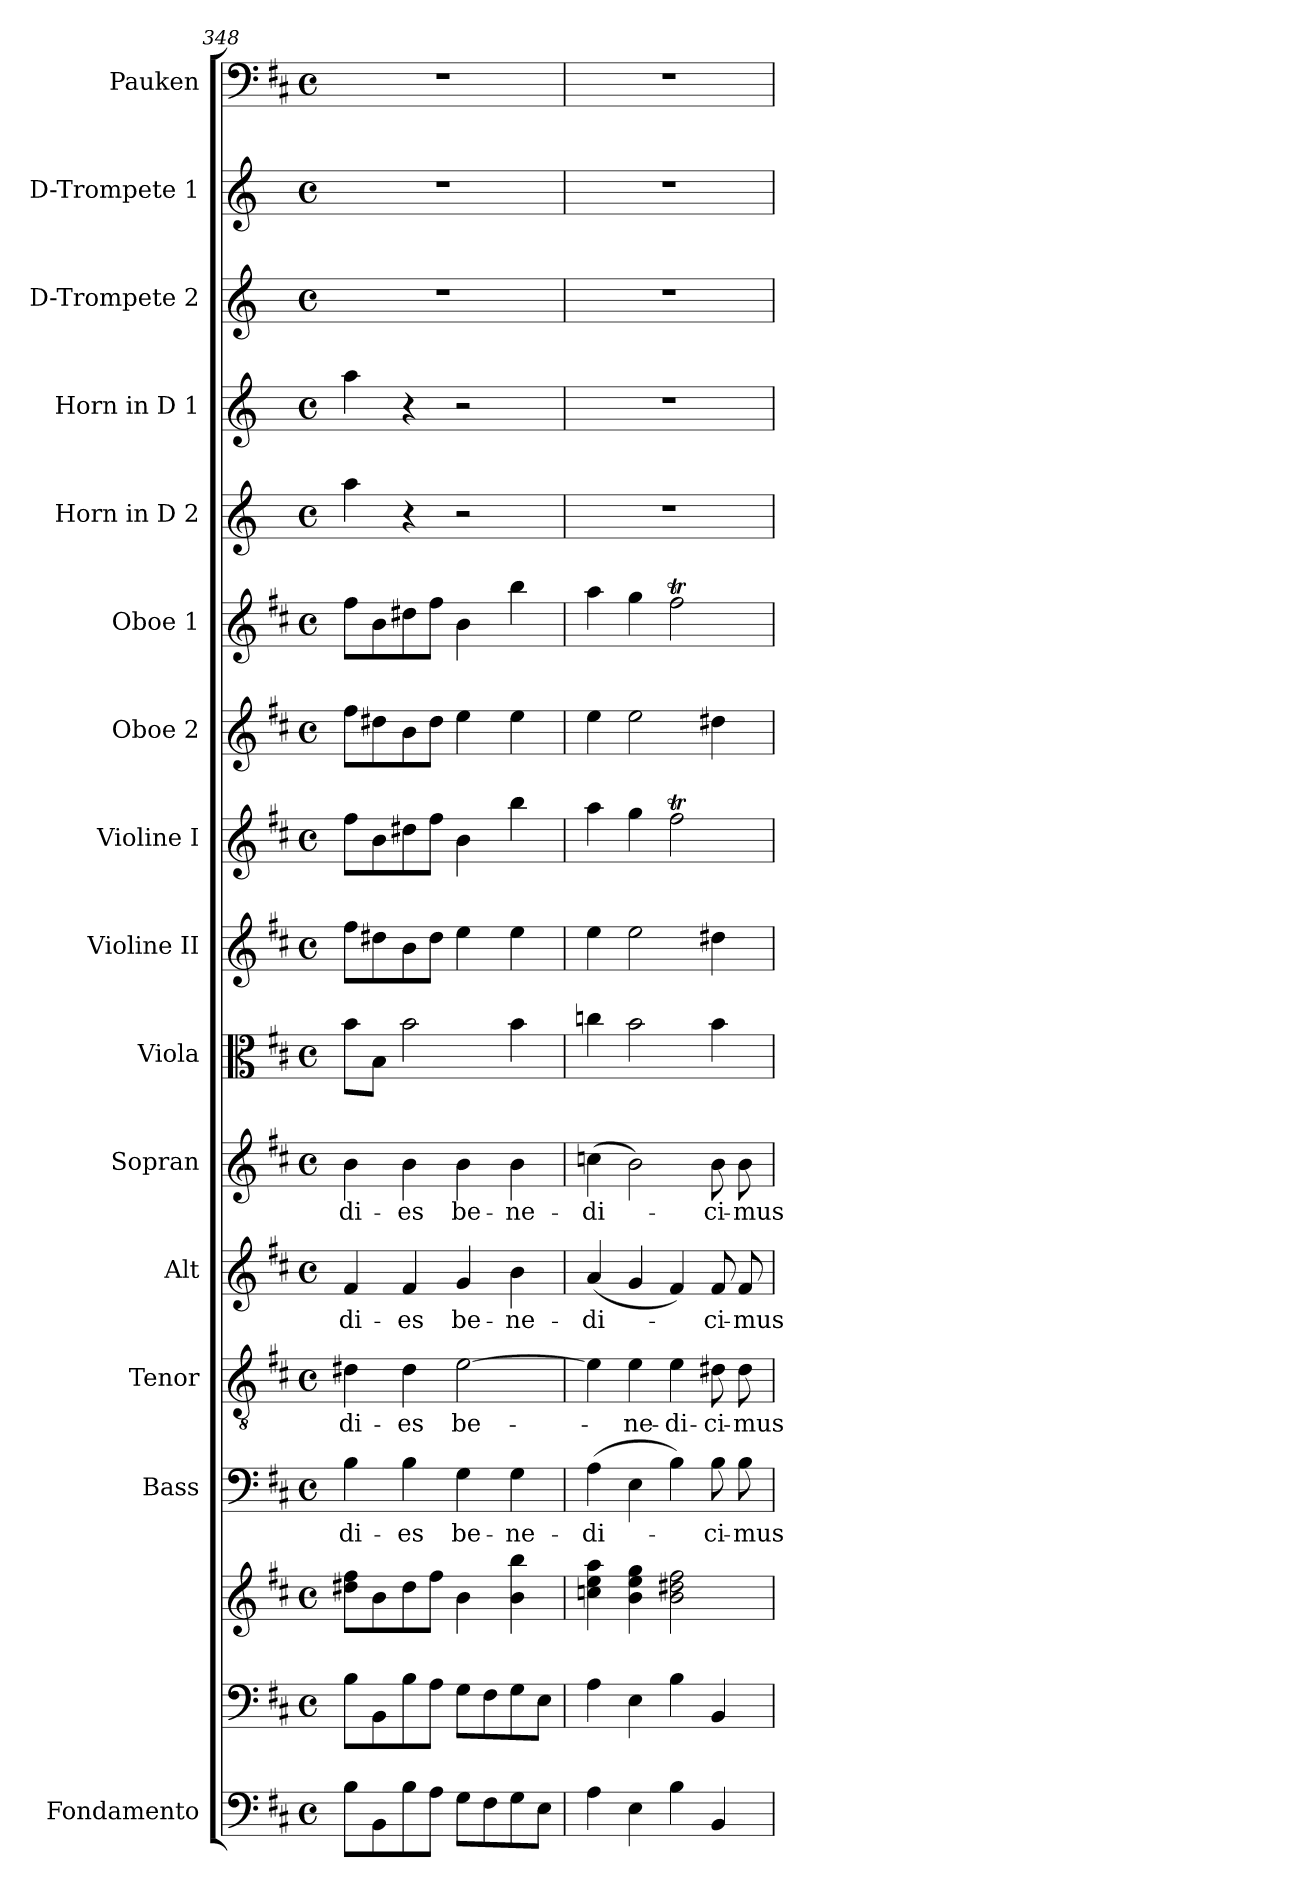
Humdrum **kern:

**kern	**kern	**kern	**kern	**text	**kern	**text	**kern	**text	**kern	**text	**kern	**kern	**kern	**kern	**kern	**kern	**kern	**kern	**kern	**kern
*part16	*part15	*part15	*part14	*part14	*part13	*part13	*part12	*part12	*part11	*part11	*part10	*part9	*part8	*part7	*part6	*part5	*part4	*part3	*part2	*part1
*staff17	*staff16	*staff15	*staff14	*staff14	*staff13	*staff13	*staff12	*staff12	*staff11	*staff11	*staff10	*staff9	*staff8	*staff7	*staff6	*staff5	*staff4	*staff3	*staff2	*staff1
*I"Fondamento	*	*	*I"Bass	*	*I"Tenor	*	*I"Alt	*	*I"Sopran	*	*I"Viola	*I"Violine II	*I"Violine I	*I"Oboe 2	*I"Oboe 1	*I"Horn in D 2	*I"Horn in D 1	*I"D-Trompete 2	*I"D-Trompete 1	*I"Pauken
*I'F.	*	*	*I'B.	*	*I'T.	*	*I'A.	*	*I'S.	*	*I'Vla.	*I'Vl. II	*I'Vl. I	*I'Ob. 2	*I'Ob. 1	*	*	*I'D Trp. 2	*I'D Trp. 1	*I'Pk.
*clefF4	*clefF4	*clefG2	*clefF4	*	*clefGv2	*	*clefG2	*	*clefG2	*	*clefC3	*clefG2	*clefG2	*clefG2	*clefG2	*clefG2	*clefG2	*clefG2	*clefG2	*clefF4
*ITrd7c12	*	*	*	*	*	*	*	*	*	*	*	*	*	*	*	*ITrd6c10	*ITrd6c10	*ITrd-1c-2	*ITrd-1c-2	*
*k[f#c#]	*k[f#c#]	*k[f#c#]	*k[f#c#]	*	*k[f#c#]	*	*k[f#c#]	*	*k[f#c#]	*	*k[f#c#]	*k[f#c#]	*k[f#c#]	*k[f#c#]	*k[f#c#]	*k[f#c#]	*k[f#c#]	*k[f#c#]	*k[f#c#]	*k[f#c#]
*D:	*D:	*D:	*D:	*	*D:	*	*D:	*	*D:	*	*D:	*D:	*D:	*D:	*D:	*D:	*D:	*D:	*D:	*D:
*M4/4	*M4/4	*M4/4	*M4/4	*	*M4/4	*	*M4/4	*	*M4/4	*	*M4/4	*M4/4	*M4/4	*M4/4	*M4/4	*M4/4	*M4/4	*M4/4	*M4/4	*M4/4
*met(c)	*met(c)	*met(c)	*met(c)	*	*met(c)	*	*met(c)	*	*met(c)	*	*met(c)	*met(c)	*met(c)	*met(c)	*met(c)	*met(c)	*met(c)	*met(c)	*met(c)	*met(c)
=348	=348	=348	=348	=348	=348	=348	=348	=348	=348	=348	=348	=348	=348	=348	=348	=348	=348	=348	=348	=348
!	!	!	!	!LO:LY:b	!	!LO:LY:b	!	!LO:LY:b	!	!LO:LY:b	!	!	!	!	!	!	!	!	!	!
8BB\L	8B\L	8dd#X\ 8ff#\L	4B\	di-	4d#X\	di-	4f#/	di-	4b\	di-	8b\L	8ff#\L	8ff#\L	8ff#\L	8ff#\L	4b\	4b\	1r	1r	1r
8BBB\	8BB\	8b\	.	.	.	.	.	.	.	.	8B\J	8dd#X\	8b\	8dd#X\	8b\	.	.	.	.	.
!	!	!	!	!LO:LY:b	!	!LO:LY:b	!	!LO:LY:b	!	!LO:LY:b	!	!	!	!	!	!	!	!	!	!
8BB\	8B\	8dd#\	4B\	-es	4d#\	-es	4f#/	-es	4b\	-es	2b\	8b\	8dd#X\	8b\	8dd#X\	4r	4r	.	.	.
8AA\J	8A\J	8ff#\J	.	.	.	.	.	.	.	.	.	8dd#\J	8ff#\J	8dd#\J	8ff#\J	.	.	.	.	.
!	!	!	!	!LO:LY:b	!	!LO:LY:b	!	!LO:LY:b	!	!LO:LY:b	!	!	!	!	!	!	!	!	!	!
8GG\L	8G\L	4b\	4G\	be-	[2e\	be-	4g/	be-	4b\	be-	.	4ee\	4b\	4ee\	4b\	2r	2r	.	.	.
8FF#\	8F#\	.	.	.	.	.	.	.	.	.	.	.	.	.	.	.	.	.	.	.
!	!	!	!	!LO:LY:b	!	!	!	!LO:LY:b	!	!LO:LY:b	!	!	!	!	!	!	!	!	!	!
8GG\	8G\	4b\ 4bb\	4G\	-ne-	.	.	4b\	-ne-	4b\	-ne-	4b\	4ee\	4bb\	4ee\	4bb\	.	.	.	.	.
8EE\J	8E\J	.	.	.	.	.	.	.	.	.	.	.	.	.	.	.	.	.	.	.
=349	=349	=349	=349	=349	=349	=349	=349	=349	=349	=349	=349	=349	=349	=349	=349	=349	=349	=349	=349	=349
!	!	!	!	!LO:LY:b	!	!	!	!LO:LY:b	!	!LO:LY:b	!	!	!	!	!	!	!	!	!	!
4AA\	4A\	4ccn\ 4ee\ 4aa\	(>4A\	-di-	4e\]	.	(<4a/	-di-	(>4ccn\	-di-	4ccn\	4ee\	4aa\	4ee\	4aa\	1r	1r	1r	1r	1r
!	!	!	!	!	!	!LO:LY:b	!	!	!	!	!	!	!	!	!	!	!	!	!	!
4EE\	4E\	4b\ 4ee\ 4gg\	4E\	.	4e\	-ne-	4g/	.	2b\)	.	2b\	2ee\	4gg\	2ee\	4gg\	.	.	.	.	.
!	!	!	!	!	!	!LO:LY:b	!	!	!	!	!	!	!	!	!	!	!	!	!	!
4BB\	4B\	2b\ 2dd#X\ 2ff#\	4B\)	.	4e\	-di-	4f#/)	.	.	.	.	.	2ff#t\	.	2ff#t\	.	.	.	.	.
!	!	!	!	!LO:LY:b	!	!LO:LY:b	!	!LO:LY:b	!	!LO:LY:b	!	!	!	!	!	!	!	!	!	!
4BBB/	4BB/	.	8B\	-ci-	8d#X\	-ci-	8f#/	-ci-	8b\	-ci-	4b\	4dd#X\	.	4dd#X\	.	.	.	.	.	.
!	!	!	!	!LO:LY:b	!	!LO:LY:b	!	!LO:LY:b	!	!LO:LY:b	!	!	!	!	!	!	!	!	!	!
.	.	.	8B\	-mus	8d#\	-mus	8f#/	-mus	8b\	-mus	.	.	.	.	.	.	.	.	.	.
=	=	=	=	=	=	=	=	=	=	=	=	=	=	=	=	=	=	=	=	=
*-	*-	*-	*-	*-	*-	*-	*-	*-	*-	*-	*-	*-	*-	*-	*-	*-	*-	*-	*-	*-
